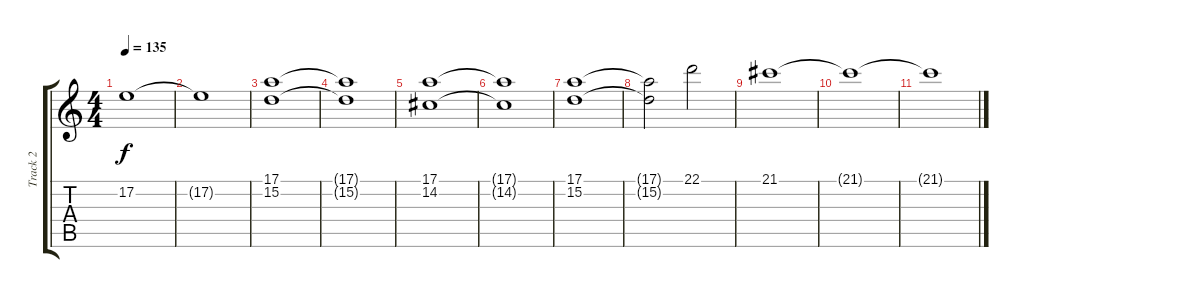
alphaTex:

\track ("Track 2" "Track 2") {instrument brightacousticpiano}
\staff {score tabs}
\tuning (E4 B3 G3 D3 A2 E2) {hide}
\ts (4 4)
\tempo 135
\clef g2
\ks c
17.2.1{dy f} |
17.2{t}.1 |
(17.1 15.2).1 |
(17.1{t} 15.2{t}).1 |
(17.1 14.2).1 |
(17.1{t} 14.2{t}).1 |
(17.1 15.2).1 |
(17.1{t} 15.2{t}).2 22.1.2 |
21.1.1 |
21.1{t}.1 |
21.1{t}.1
